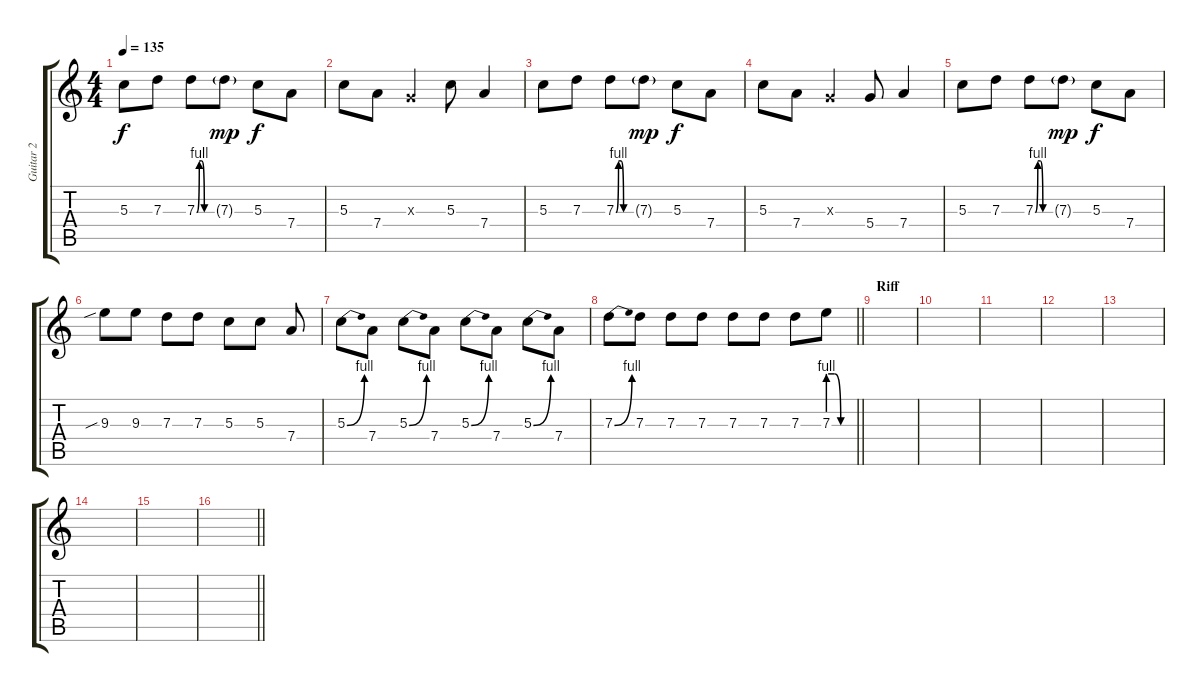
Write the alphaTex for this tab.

\track ("Guitar 2" "Guitar 2") {instrument overdrivenguitar}
\staff {score tabs}
\tuning (E4 B3 G3 D3 A2 E2) {hide}
\ts (4 4)
\tempo 135
\clef g2
\ks c
5.3.8{dy f} 7.3.8 7.3{be (custom 0 0 10 4 20 4 30 0 60 0)}.8 7.3{g}.8{dy mp} 5.3.8{dy f} 7.4.8 |
5.3.8 7.4.8 0.3{x}.4 5.3.8 7.4.4 |
5.3.8 7.3.8 7.3{be (custom 0 0 10 4 20 4 30 0 60 0)}.8 7.3{g}.8{dy mp} 5.3.8{dy f} 7.4.8 |
5.3.8 7.4.8 0.3{x}.4 5.4.8 7.4.4 |
5.3.8 7.3.8 7.3{be (custom 0 0 10 4 20 4 30 0 60 0)}.8 7.3{g}.8{dy mp} 5.3.8{dy f} 7.4.8 |
9.3{sib}.8 9.3.8 7.3.8 7.3.8 5.3.8 5.3.8 7.4.8 |
5.3{be (bend 0 0 60 4)}.8 7.4.8 5.3{be (bend 0 0 60 4)}.8 7.4.8 5.3{be (bend 0 0 60 4)}.8 7.4.8 5.3{be (bend 0 0 60 4)}.8 7.4.8 |
\barLineRight lightlight
7.3{be (bend 0 0 60 4)}.8 7.3.8 7.3.8 7.3.8 7.3.8 7.3.8 7.3.8 7.3{be (custom 0 4 15 4 30 0 60 0)}.8 |
\section ("" "Riff")
|
|
|
|
|
|
|
\barLineRight lightlight
